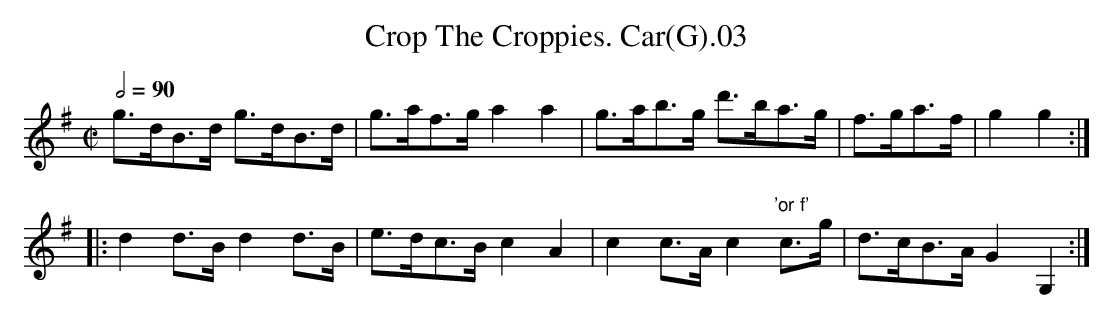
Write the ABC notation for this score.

X:1
T:Crop The Croppies. Car(G).03
M:C|
L:1/8
Q:1/2=90
K:G
g>dB>d g>dB>d |g>af>g a2a2|g>ab>g d'>ba>g|f>ga>f|g2g2:|
|:d2d>B d2d>B|e>dc>B c2A2|c2c>A c2"^'or f'"c>g|d>cB>A G2G,2:|
